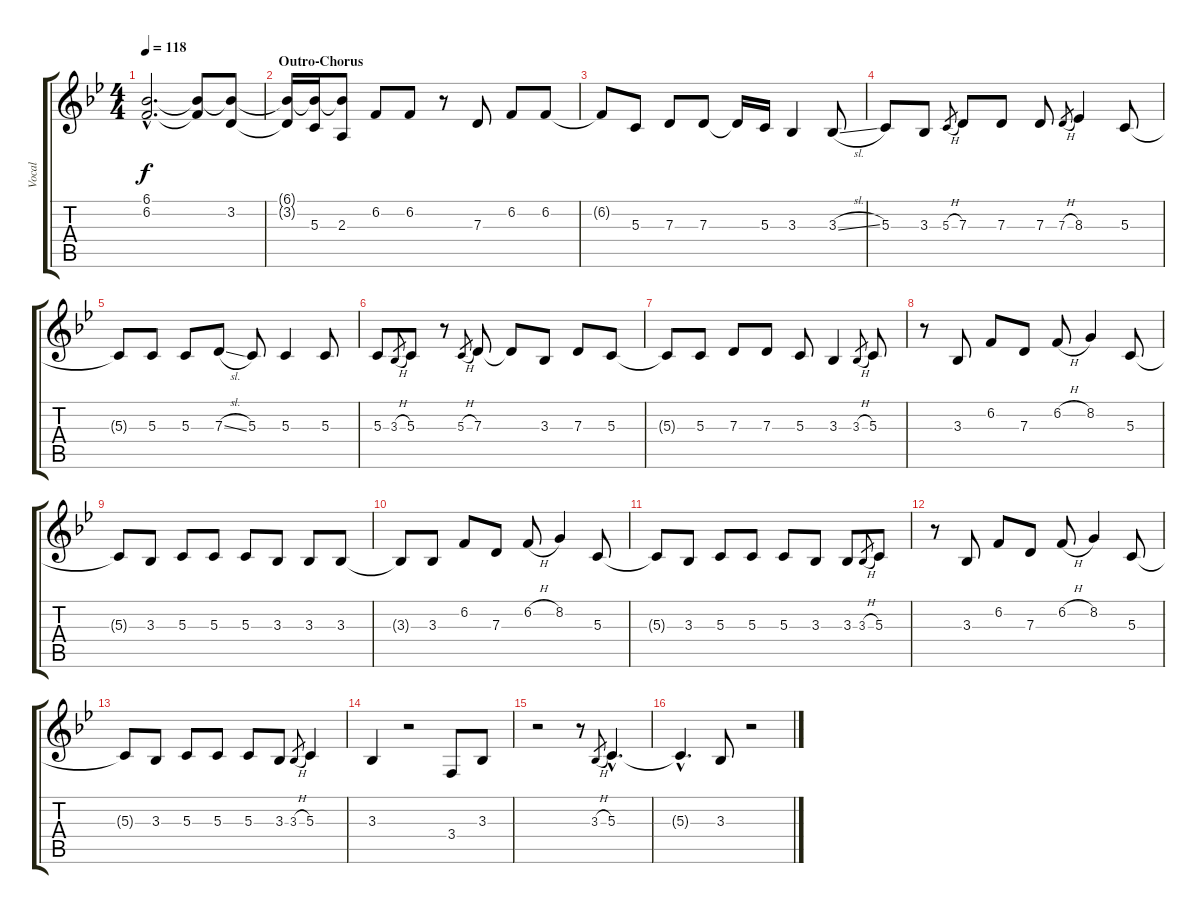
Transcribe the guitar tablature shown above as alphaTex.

\track ("Vocal" "Vocal") {instrument violin}
\staff {score tabs}
\tuning (E4 B3 G3 D3 A2 E2) {hide}
\ts (4 4)
\tempo 118
\clef g2
\ks bb
(6.1{hac t} 6.2{hac t}).2{d dy f} (6.1{t} 6.2{t}).8 (6.1{t} 3.2).8 |
\section ("" "Outro-Chorus")
(6.1{t} 3.2{t}).16 (6.1{t} 5.3).16 (6.1{t} 2.3).8 6.2.8 6.2.8 r.8 7.3.8 6.2.8 6.2.8 |
6.2{t}.8 5.3.8 7.3.8 7.3.8 7.3{t}.16 5.3.16 3.3.4 3.3{sl}.8 |
5.3.8 3.3.8 5.3{h}.8{gr} 7.3.8 7.3.8 7.3.8 7.3{h}.8{gr} 8.3.4 5.3.8 |
5.3{t}.8 5.3.8 5.3.8 7.3{sl}.8 5.3.8 5.3.4 5.3.8 |
5.3.8 3.3{h}.8{gr} 5.3.8 r.8 5.3{h}.8{gr} 7.3.8 7.3{t}.8 3.3.8 7.3.8 5.3.8 |
5.3{t}.8 5.3.8 7.3.8 7.3.8 5.3.8 3.3.4 3.3{h}.8{gr} 5.3.8 |
r.8 3.3.8 6.2.8 7.3.8 6.2{h}.8 8.2.4 5.3.8 |
5.3{t}.8 3.3.8 5.3.8 5.3.8 5.3.8 3.3.8 3.3.8 3.3.8 |
3.3{t}.8 3.3.8 6.2.8 7.3.8 6.2{h}.8 8.2.4 5.3.8 |
5.3{t}.8 3.3.8 5.3.8 5.3.8 5.3.8 3.3.8 3.3.8 3.3{h}.8{gr} 5.3.8 |
r.8 3.3.8 6.2.8 7.3.8 6.2{h}.8 8.2.4 5.3.8 |
5.3{t}.8 3.3.8 5.3.8 5.3.8 5.3.8 3.3.8 3.3{h}.8{gr} 5.3.4 |
3.3.4 r.2 3.4.8 3.3.8 |
r.2 r.8 3.3{h}.8{gr} 5.3{hac}.4{d} |
5.3{hac t}.4{d} 3.3.8 r.2
